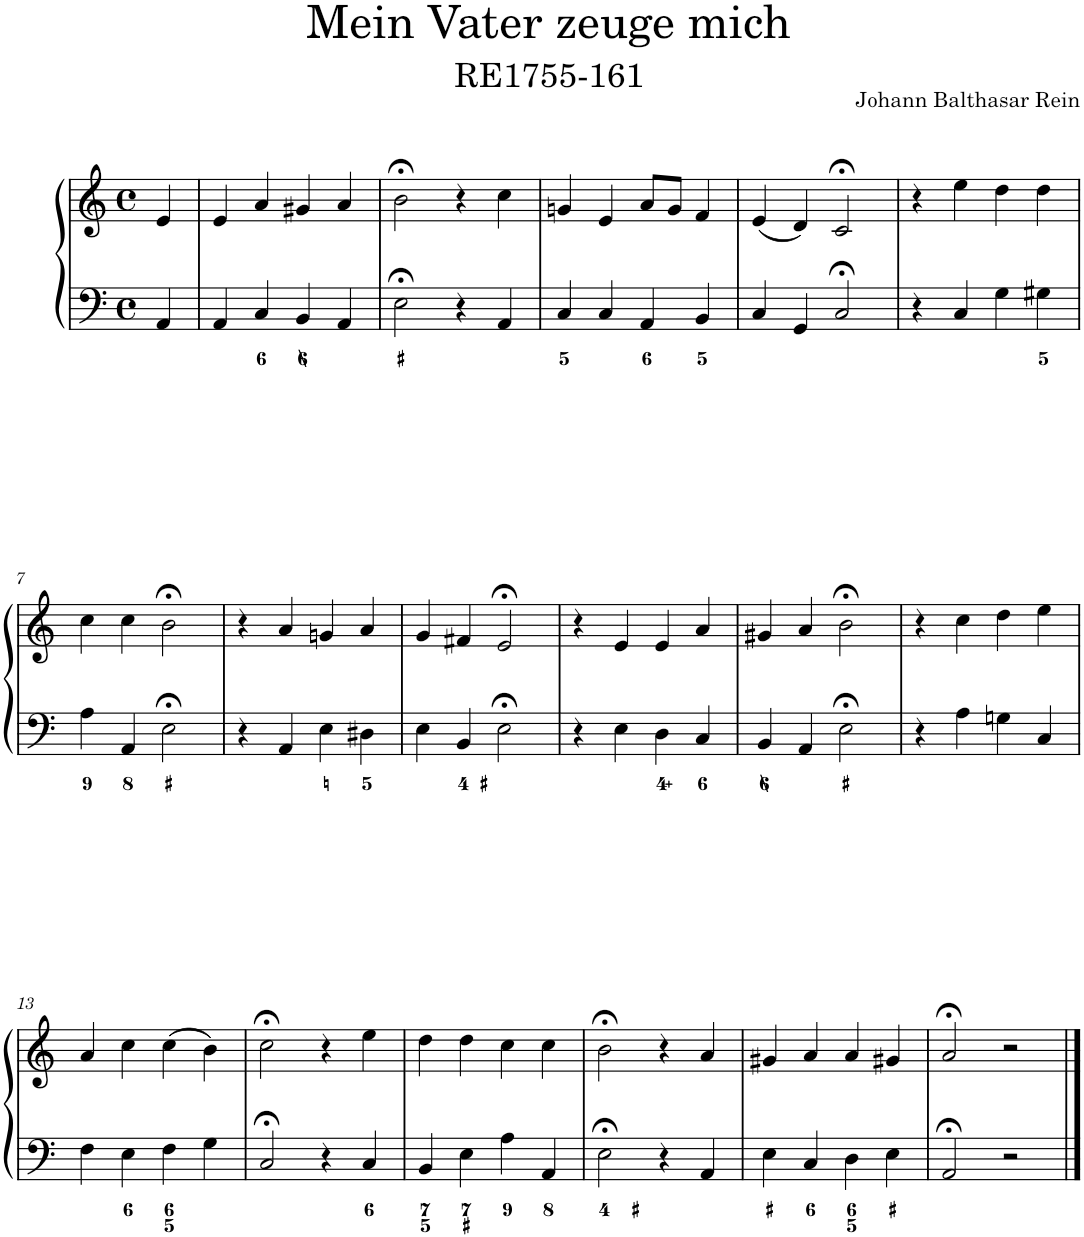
**kern	**kern
*part1	*part1
*staff2	*staff1
*I"Piano	*
*I'Pno.	*
*clefF4	*clefG2
*k[]	*k[]
*M4/4	*M4/4
*met(c)	*met(c)
=1	=1
4AA/	4e/
=2	=2
4AA/	4e/
4C/	4a/
4BB/	4g#X/
4AA/	4a/
=3	=3
2E;<\	2b;<\
4r	4r
4AA/	4cc\
=4	=4
4C/	4gn/
4C/	4e/
4AA/	8a/L
.	8g/J
4BB/	4f/
=5	=5
4C/	(4e/
4GG/	4d/)
2C;</	2c;</
=6	=6
4r	4r
4C/	4ee\
4G\	4dd\
4G#X\	4dd\
!!LO:LB:g=z
=7	=7
4A\	4cc\
4AA/	4cc\
2E;<\	2b;<\
=8	=8
4r	4r
4AA/	4a/
4E\	4gn/
4D#X\	4a/
=9	=9
4E\	4g/
4BB/	4f#X/
2E;<\	2e;</
=10	=10
4r	4r
4E\	4e/
4D\	4e/
4C/	4a/
=11	=11
4BB/	4g#X/
4AA/	4a/
2E;<\	2b;<\
=12	=12
4r	4r
4A\	4cc\
4Gn\	4dd\
4C/	4ee\
!!LO:LB:g=z
=13	=13
4F\	4a/
4E\	4cc\
4F\	(4cc\
4G\	4b\)
=14	=14
2C;</	2cc;<\
4r	4r
4C/	4ee\
=15	=15
4BB/	4dd\
4E\	4dd\
4A\	4cc\
4AA/	4cc\
=16	=16
2E;<\	2b;<\
4r	4r
4AA/	4a/
=17	=17
4E\	4g#X/
4C/	4a/
4D\	4a/
4E\	4g#X/
=18	=18
2AA;</	2a;</
2r	2r
==	==
*-	*-
